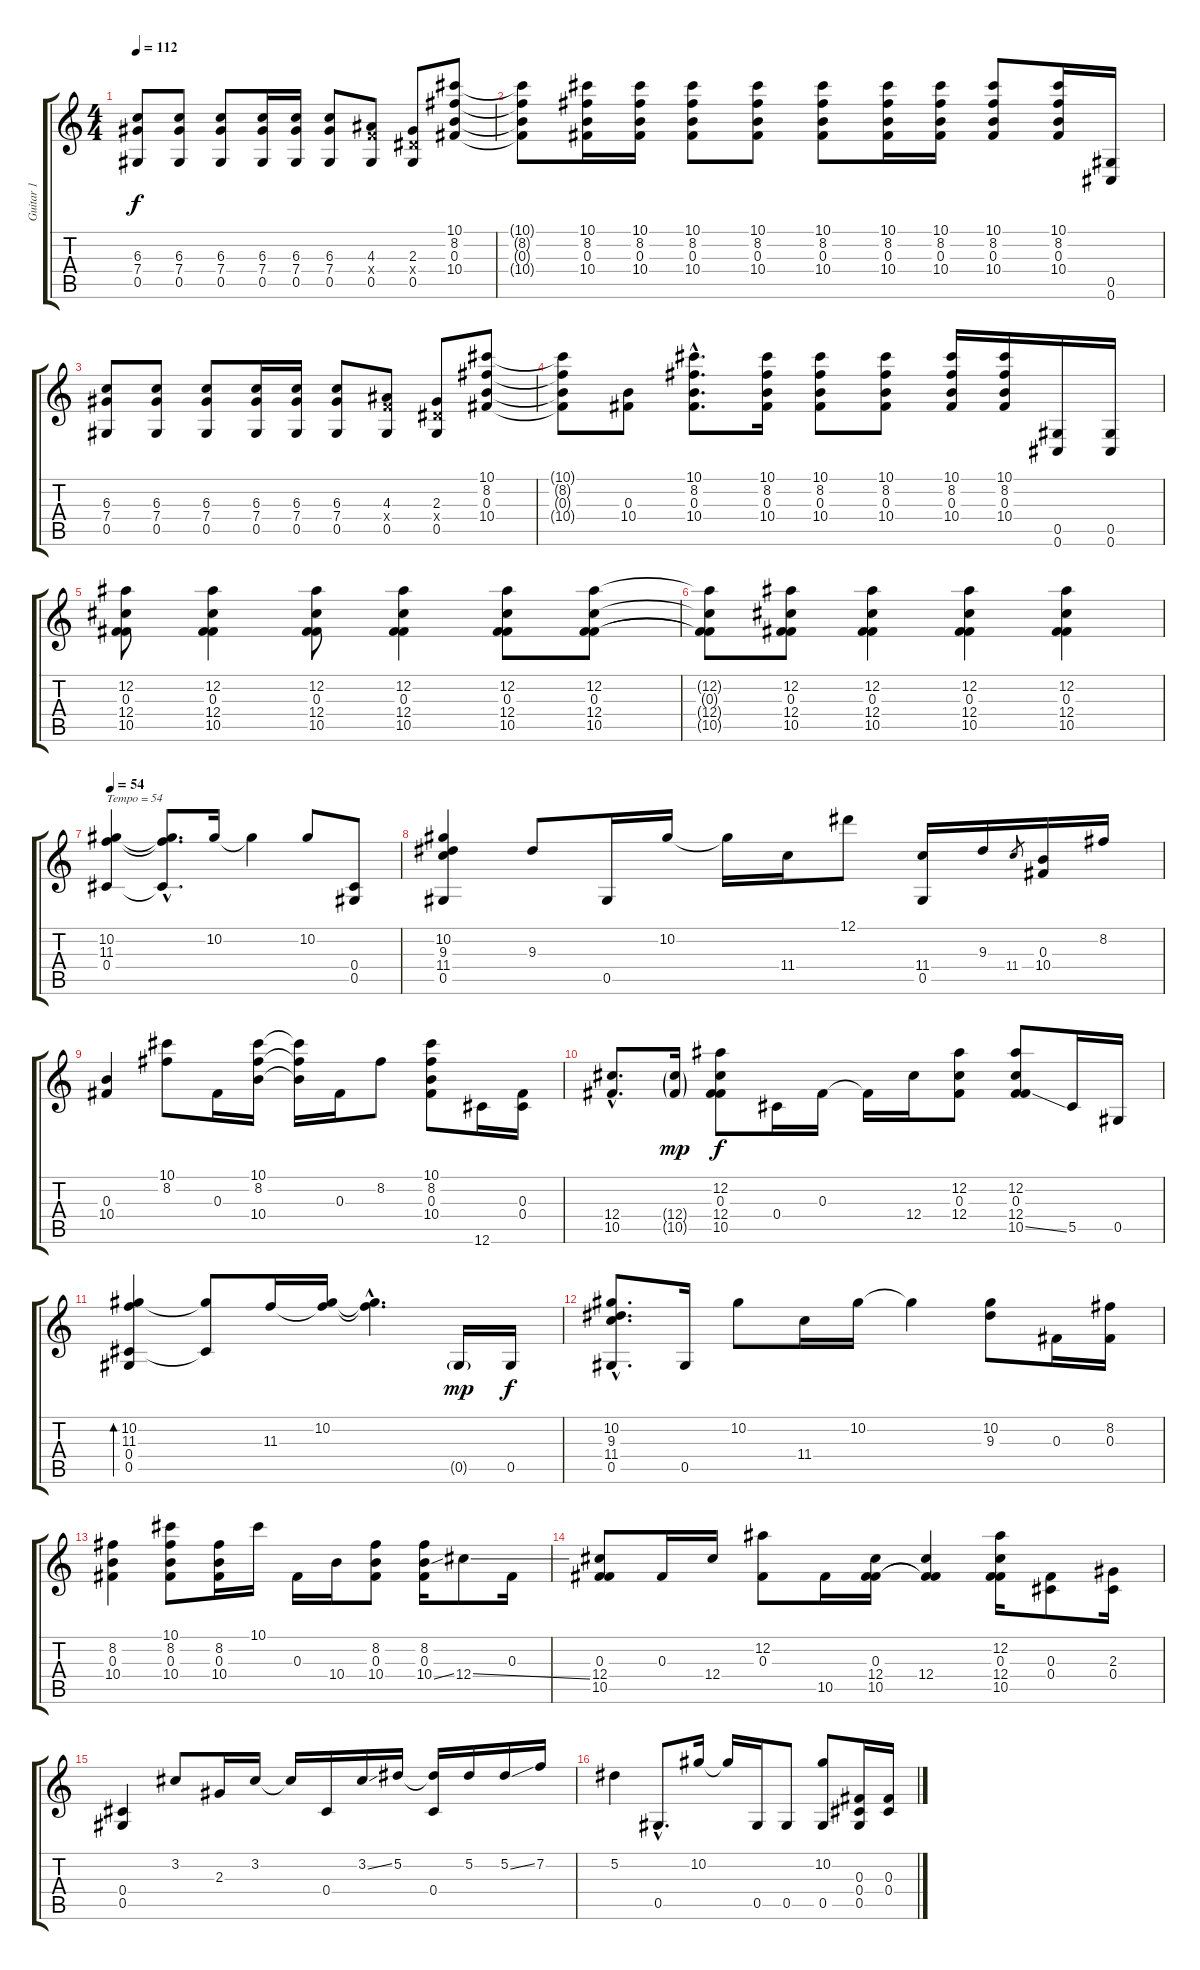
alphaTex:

\track ("Guitar 1" "Guitar 1") {instrument electricguitarjazz}
\staff {score tabs}
\tuning (Eb4 Bb3 Gb3 Db3 Ab2 Db2) {hide}
\ts (4 4)
\tempo 112
\clef g2
\ks c
(6.3 7.4 0.5).8{dy f} (6.3 7.4 0.5).8 (6.3 7.4 0.5).8 (6.3 7.4 0.5).16 (6.3 7.4 0.5).16 (6.3 7.4 0.5).8 (4.3 4.4{x} 0.5).8 (2.3 2.4{x} 0.5).8 (10.1 8.2 0.3 10.4).8 |
(10.1{t} 8.2{t} 0.3{t} 10.4{t}).8 (10.1 8.2 0.3 10.4).16 (10.1 8.2 0.3 10.4).16 (10.1 8.2 0.3 10.4).8 (10.1 8.2 0.3 10.4).8 (10.1 8.2 0.3 10.4).8 (10.1 8.2 0.3 10.4).16 (10.1 8.2 0.3 10.4).16 (10.1 8.2 0.3 10.4).8 (10.1 8.2 0.3 10.4).16 (0.5 0.6).16 |
(6.3 7.4 0.5).8 (6.3 7.4 0.5).8 (6.3 7.4 0.5).8 (6.3 7.4 0.5).16 (6.3 7.4 0.5).16 (6.3 7.4 0.5).8 (4.3 4.4{x} 0.5).8 (2.3 2.4{x} 0.5).8 (10.1 8.2 0.3 10.4).8 |
(10.1{t} 8.2{t} 0.3{t} 10.4{t}).8 (0.3 10.4).8 (10.1{hac} 8.2{hac} 0.3{hac} 10.4{hac}).8{d} (10.1 8.2 0.3 10.4).16 (10.1 8.2 0.3 10.4).8 (10.1 8.2 0.3 10.4).8 (10.1 8.2 0.3 10.4).16 (10.1 8.2 0.3 10.4).16 (0.5 0.6).16 (0.5 0.6).16 |
(12.2 0.3 12.4 10.5).8 (12.2 0.3 12.4 10.5).4 (12.2 0.3 12.4 10.5).8 (12.2 0.3 12.4 10.5).4 (12.2 0.3 12.4 10.5).8 (12.2 0.3 12.4 10.5).8 |
(12.2{t} 0.3{t} 12.4{t} 10.5{t}).8 (12.2 0.3 12.4 10.5).8 (12.2 0.3 12.4 10.5).4 (12.2 0.3 12.4 10.5).4 (12.2 0.3 12.4 10.5).4 |
\tempo 54
(10.2 11.3 0.4).4{txt "Tempo = 54" volume 11 instrument overdrivenguitar} (10.2{hac t} 11.3{hac t} 0.4{hac t}).8{d} 10.2.16 10.2{t}.4 10.2.8 (0.4 0.5).8 |
(10.2 9.3 11.4 0.5).4 9.3.8 0.5.16 10.2.16 10.2{t}.16 11.4.16 12.1.8 (11.4 0.5).16 9.3.16 11.4.8{gr} (0.3 10.4).16 8.2.16 |
(0.3 10.4).4 (10.1 8.2).8 0.3.16 (10.1 8.2 10.4).16 (10.1{t} 8.2{t} 10.4{t}).16 0.3.16 8.2.8 (10.1 8.2 0.3 10.4).8 12.6.16 (0.3 0.4).16 |
(12.4{hac} 10.5{hac}).8{d} (12.4{g} 10.5{g}).16{dy mp} (12.2 0.3 12.4 10.5).8{dy f} 0.4.16 0.3.16 0.3{t}.16 12.4.16 (12.2 0.3 12.4).8 (12.2 0.3 12.4 10.5{ss}).8 5.5.16 0.5.16 |
(10.2 11.3 0.4 0.5).4{bd 60} (10.2{t} 0.4{t}).8 11.3.16 (10.2 11.3{t}).16 (10.2{hac t} 11.3{hac t}).4{d} 0.5{g}.16{dy mp} 0.5.16{dy f} |
(10.2{hac} 9.3{hac} 11.4{hac} 0.5{hac}).8{d} 0.5.16 10.2.8 11.4.16 10.2.16 10.2{t}.4 (10.2 9.3).8 0.3.16 (8.2 0.3).16 |
(8.2 0.3 10.4).4 (10.1 8.2 0.3 10.4).8 (8.2 0.3 10.4).16 10.1.16 0.3.16 10.4.16 (8.2 0.3 10.4).8 (8.2 0.3 10.4{ss}).16 12.4{ss}.8 0.3.16 |
(0.3 12.4 10.5).8 0.3.16 12.4.16 (12.2 0.3).8 10.5.16 (0.3 12.4 10.5).16 (0.3{t} 12.4 10.5{t}).4 (12.2 0.3 12.4 10.5).16 (0.3 0.4).8 (2.3 0.4).16 |
(0.4 0.5).4 3.2.8 2.3.16 3.2.16 3.2{t}.16 0.4.16 3.2{ss}.16 5.2.16 (5.2{t} 0.4).16 5.2.16 5.2{ss}.16 7.2.16 |
5.2.4 0.5{hac}.8{d} 10.2.16 10.2{t}.16 0.5.16 0.5.8 (10.2 0.5).8 (0.3 0.4 0.5).16 (0.3 0.4).16
